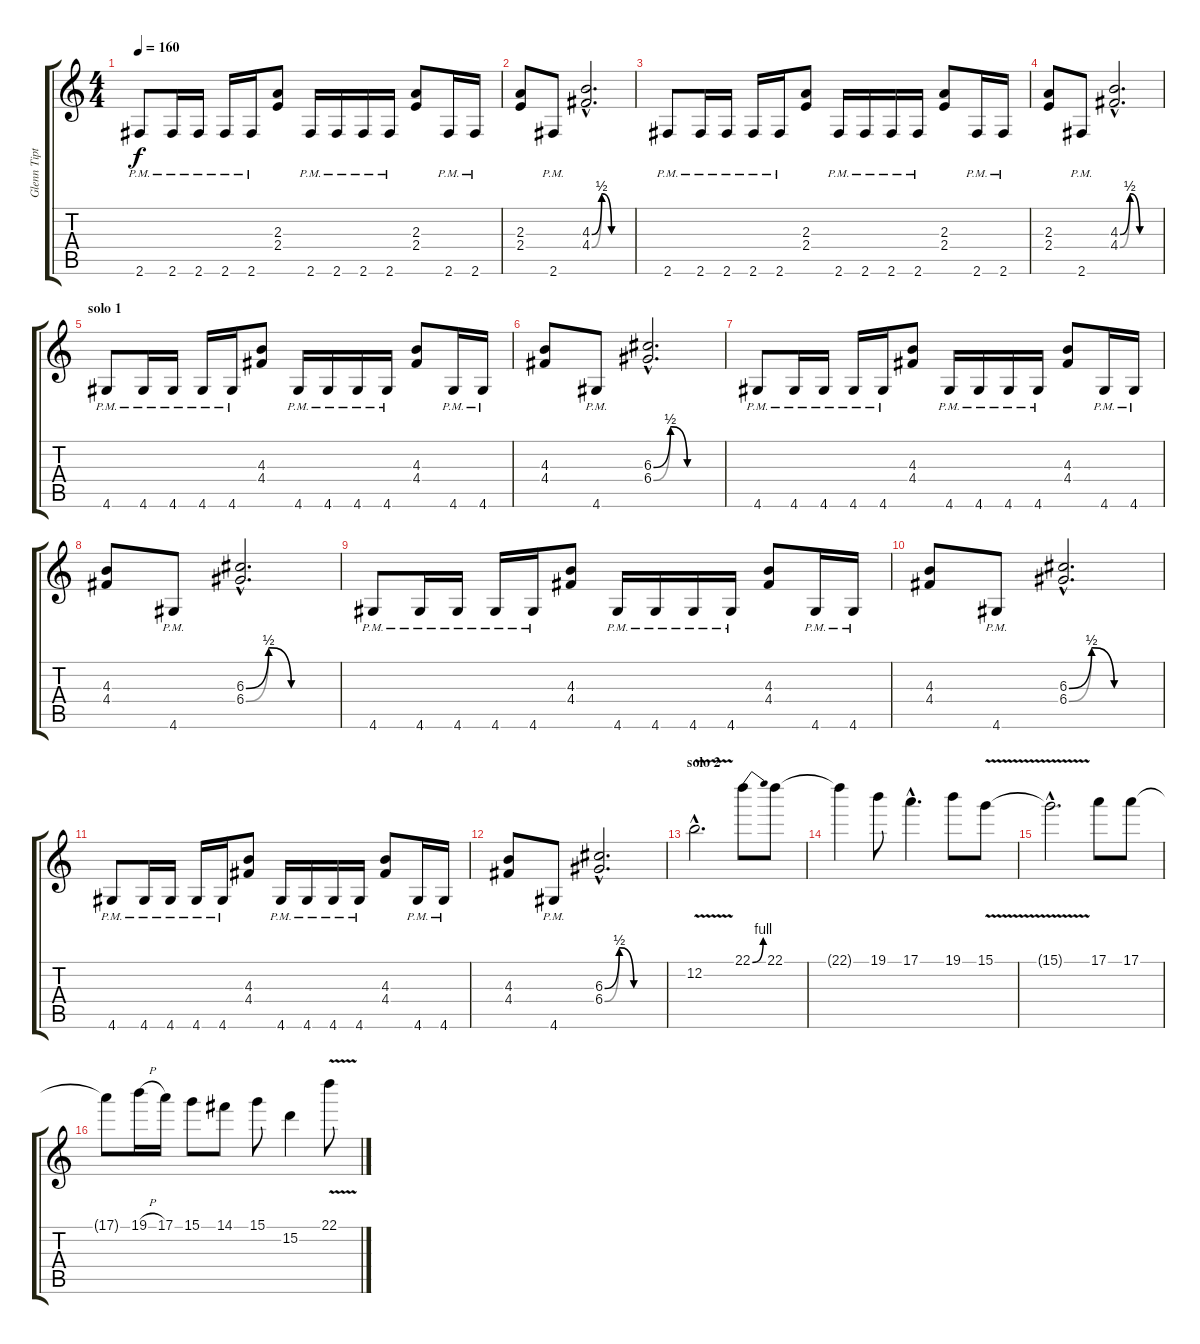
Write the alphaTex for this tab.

\track ("Glenn Tipton" "Glenn Tipt") {instrument distortionguitar}
\staff {score tabs}
\tuning (E4 B3 G3 D3 A2 E2) {hide}
\ts (4 4)
\tempo 160
\clef g2
\ks c
2.6{pm}.8{dy f} 2.6{pm}.16 2.6{pm}.16 2.6{pm}.16 2.6{pm}.16 (2.3 2.4).8 2.6{pm}.16 2.6{pm}.16 2.6{pm}.16 2.6{pm}.16 (2.3 2.4).8 2.6{pm}.16 2.6{pm}.16 |
(2.3 2.4).8 2.6{pm}.8 (4.3{be (custom 0 0 15 2 30 0 60 0) hac} 4.4{be (custom 0 0 15 2 30 0 60 0) hac}).2{d} |
2.6{pm}.8 2.6{pm}.16 2.6{pm}.16 2.6{pm}.16 2.6{pm}.16 (2.3 2.4).8 2.6{pm}.16 2.6{pm}.16 2.6{pm}.16 2.6{pm}.16 (2.3 2.4).8 2.6{pm}.16 2.6{pm}.16 |
(2.3 2.4).8 2.6{pm}.8 (4.3{be (custom 0 0 15 2 30 0 60 0) hac} 4.4{be (custom 0 0 15 2 30 0 60 0) hac}).2{d} |
\section ("" "solo 1")
4.6{pm}.8{volume 14} 4.6{pm}.16 4.6{pm}.16 4.6{pm}.16 4.6{pm}.16 (4.3 4.4).8 4.6{pm}.16 4.6{pm}.16 4.6{pm}.16 4.6{pm}.16 (4.3 4.4).8 4.6{pm}.16 4.6{pm}.16 |
(4.3 4.4).8 4.6{pm}.8 (6.3{be (custom 0 0 15 2 30 0 60 0) hac} 6.4{be (custom 0 0 15 2 30 0 60 0) hac}).2{d} |
4.6{pm}.8 4.6{pm}.16 4.6{pm}.16 4.6{pm}.16 4.6{pm}.16 (4.3 4.4).8 4.6{pm}.16 4.6{pm}.16 4.6{pm}.16 4.6{pm}.16 (4.3 4.4).8 4.6{pm}.16 4.6{pm}.16 |
(4.3 4.4).8 4.6{pm}.8 (6.3{be (custom 0 0 15 2 30 0 60 0) hac} 6.4{be (custom 0 0 15 2 30 0 60 0) hac}).2{d} |
4.6{pm}.8 4.6{pm}.16 4.6{pm}.16 4.6{pm}.16 4.6{pm}.16 (4.3 4.4).8 4.6{pm}.16 4.6{pm}.16 4.6{pm}.16 4.6{pm}.16 (4.3 4.4).8 4.6{pm}.16 4.6{pm}.16 |
(4.3 4.4).8 4.6{pm}.8 (6.3{be (custom 0 0 15 2 30 0 60 0) hac} 6.4{be (custom 0 0 15 2 30 0 60 0) hac}).2{d} |
4.6{pm}.8 4.6{pm}.16 4.6{pm}.16 4.6{pm}.16 4.6{pm}.16 (4.3 4.4).8 4.6{pm}.16 4.6{pm}.16 4.6{pm}.16 4.6{pm}.16 (4.3 4.4).8 4.6{pm}.16 4.6{pm}.16 |
(4.3 4.4).8 4.6{pm}.8 (6.3{be (custom 0 0 15 2 30 0 60 0) hac} 6.4{be (custom 0 0 15 2 30 0 60 0) hac}).2{d} |
\section ("" "solo 2")
12.2{v hac}.2{d} 22.1{be (bend 0 0 60 4)}.8{volume 11} 22.1.8 |
22.1{t}.4 19.1.8 17.1{hac}.4{d} 19.1.8 15.1{v}.8 |
15.1{hac t}.2{d} 17.1.8 17.1.8 |
17.1{t}.8 19.1{h}.16 17.1.16 15.1.8 14.1.8 15.1.8 15.2.4 22.1{v}.8
